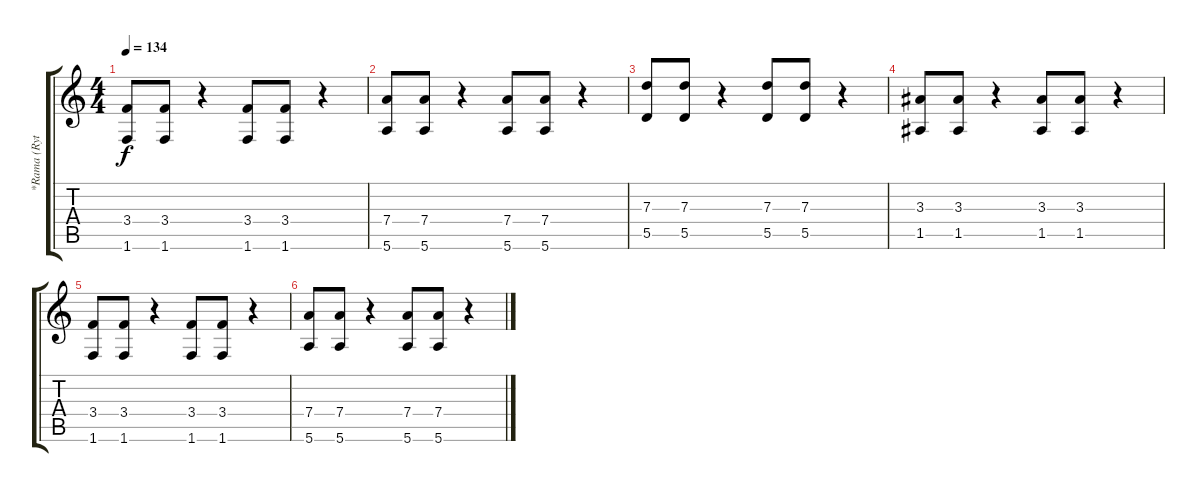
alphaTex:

\track ("*Rama (Rythm Guitar 2)" "*Rama (Ryt") {instrument distortionguitar}
\staff {score tabs}
\tuning (E4 B3 G3 D3 A2 E2) {hide}
\ts (4 4)
\tempo 134
\clef g2
\ks c
(3.4 1.6).8{dy f} (3.4 1.6).8 r.4 (3.4 1.6).8 (3.4 1.6).8 r.4 |
(7.4 5.6).8 (7.4 5.6).8 r.4 (7.4 5.6).8 (7.4 5.6).8 r.4 |
(7.3 5.5).8 (7.3 5.5).8 r.4 (7.3 5.5).8 (7.3 5.5).8 r.4 |
(3.3 1.5).8 (3.3 1.5).8 r.4 (3.3 1.5).8 (3.3 1.5).8 r.4 |
(3.4 1.6).8 (3.4 1.6).8 r.4 (3.4 1.6).8 (3.4 1.6).8 r.4 |
(7.4 5.6).8 (7.4 5.6).8 r.4 (7.4 5.6).8 (7.4 5.6).8 r.4
